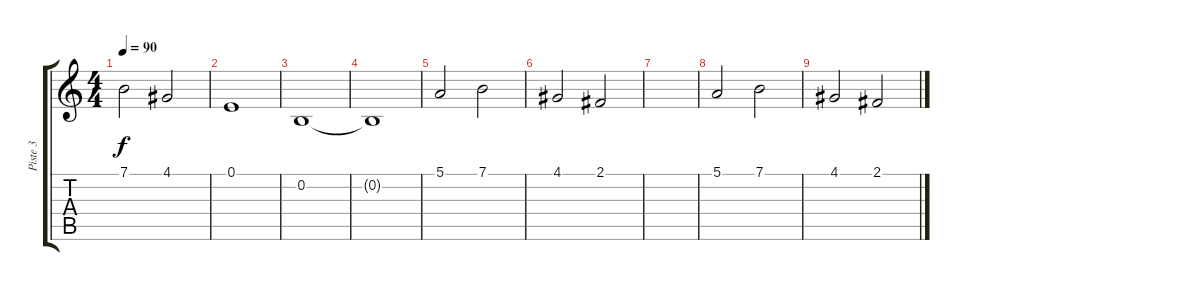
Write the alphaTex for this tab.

\track ("Piste 3" "Piste 3") {instrument stringensemble2}
\staff {score tabs}
\tuning (E4 B3 G3 D3 A2 E2) {hide}
\ts (4 4)
\tempo 90
\clef g2
\ks c
7.1.2{dy f} 4.1.2 |
0.1.1 |
0.2.1 |
0.2{t}.1 |
5.1.2 7.1.2 |
4.1.2 2.1.2 |
|
5.1.2 7.1.2 |
4.1.2 2.1.2
